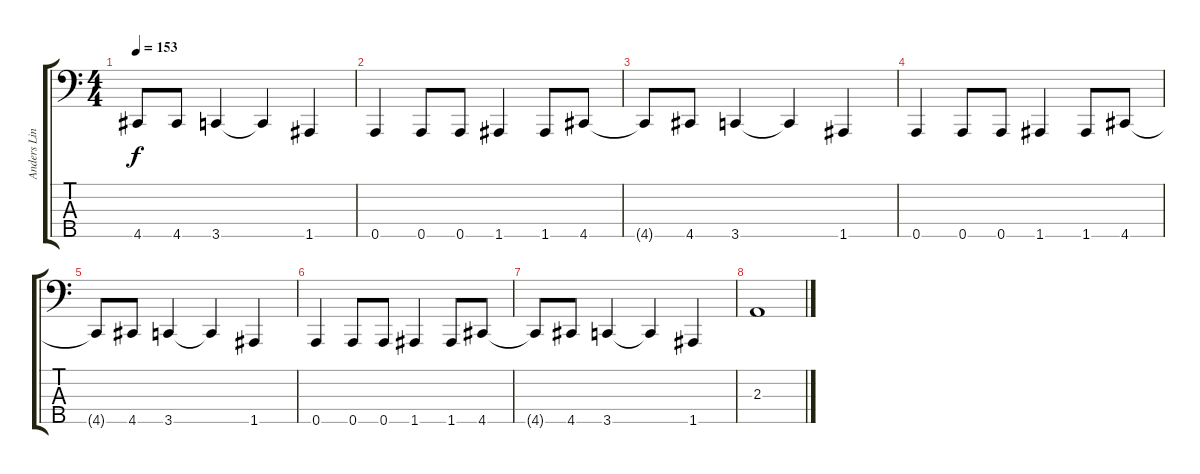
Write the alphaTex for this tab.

\track ("Anders Lindberg" "Anders Lin") {instrument electricbasspick}
\staff {score tabs}
\tuning (F2 C2 G1 D1 A0) {hide}
\ts (4 4)
\tempo 153
\clef f4
\ks c
4.5{t}.8{dy f} 4.5.8 3.5.4 3.5{t}.4 1.5.4 |
0.5.4 0.5.8 0.5.8 1.5.4 1.5.8 4.5.8 |
4.5{t}.8 4.5.8 3.5.4 3.5{t}.4 1.5.4 |
0.5.4 0.5.8 0.5.8 1.5.4 1.5.8 4.5.8 |
4.5{t}.8 4.5.8 3.5.4 3.5{t}.4 1.5.4 |
0.5.4 0.5.8 0.5.8 1.5.4 1.5.8 4.5.8 |
4.5{t}.8 4.5.8 3.5.4 3.5{t}.4 1.5.4 |
2.3.1
